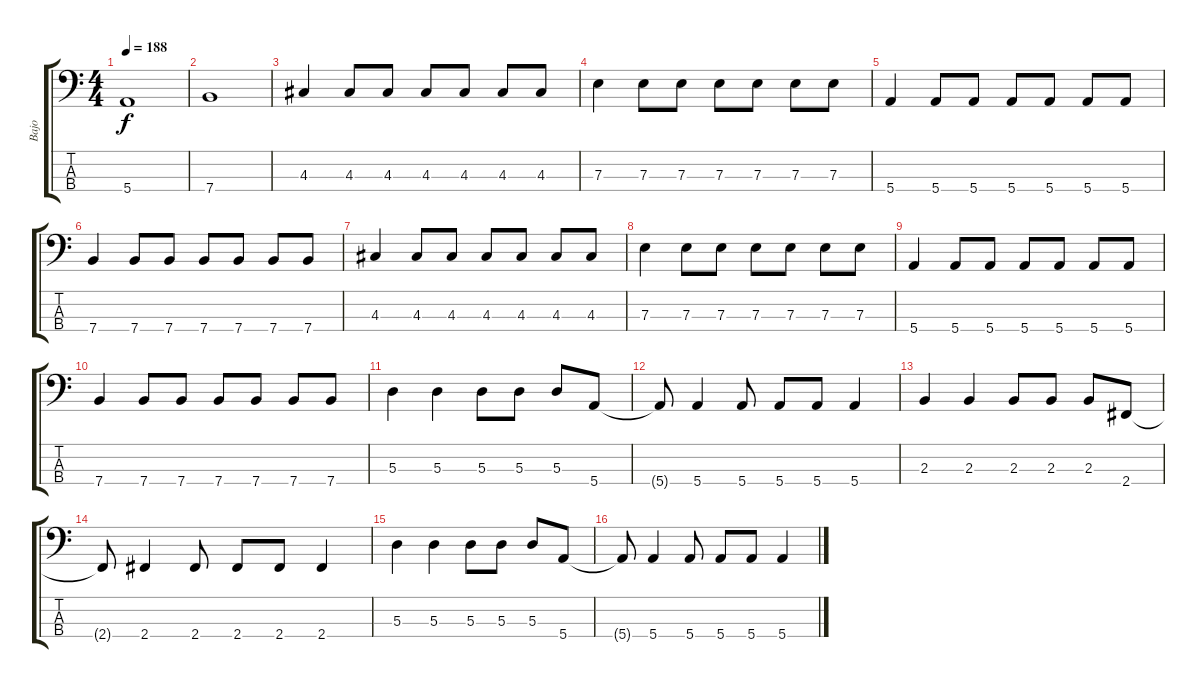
\track ("Bajo" "Bajo") {instrument electricbassfinger}
\staff {score tabs}
\tuning (G2 D2 A1 E1) {hide}
\ts (4 4)
\tempo 188
\clef f4
\ks c
5.4.1{dy f} |
7.4.1 |
4.3.4 4.3.8 4.3.8 4.3.8 4.3.8 4.3.8 4.3.8 |
7.3.4 7.3.8 7.3.8 7.3.8 7.3.8 7.3.8 7.3.8 |
5.4.4 5.4.8 5.4.8 5.4.8 5.4.8 5.4.8 5.4.8 |
7.4.4 7.4.8 7.4.8 7.4.8 7.4.8 7.4.8 7.4.8 |
4.3.4 4.3.8 4.3.8 4.3.8 4.3.8 4.3.8 4.3.8 |
7.3.4 7.3.8 7.3.8 7.3.8 7.3.8 7.3.8 7.3.8 |
5.4.4 5.4.8 5.4.8 5.4.8 5.4.8 5.4.8 5.4.8 |
7.4.4 7.4.8 7.4.8 7.4.8 7.4.8 7.4.8 7.4.8 |
5.3.4 5.3.4 5.3.8 5.3.8 5.3.8 5.4.8 |
5.4{t}.8 5.4.4 5.4.8 5.4.8 5.4.8 5.4.4 |
2.3.4 2.3.4 2.3.8 2.3.8 2.3.8 2.4.8 |
2.4{t}.8 2.4.4 2.4.8 2.4.8 2.4.8 2.4.4 |
5.3.4 5.3.4 5.3.8 5.3.8 5.3.8 5.4.8 |
5.4{t}.8 5.4.4 5.4.8 5.4.8 5.4.8 5.4.4
